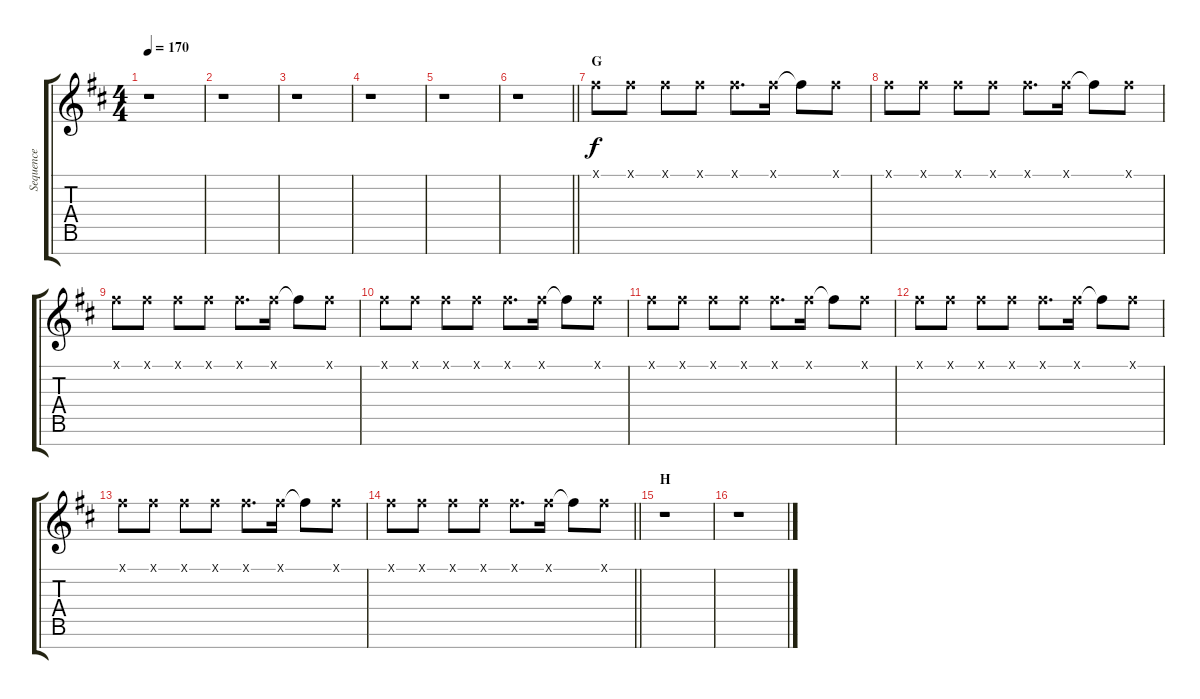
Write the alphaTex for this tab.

\track ("Sequence" "Sequence") {instrument lead2sawtooth}
\staff {score tabs}
\tuning (E5 B4 G4 D4 A3 E3 B2) {hide}
\ts (4 4)
\tempo 170
\clef g2
\ks d
r.1{dy f} |
r.1 |
r.1 |
r.1 |
r.1 |
\barLineRight lightlight
r.1 |
\section ("" "G")
2.1{x}.8 2.1{x}.8 2.1{x}.8 2.1{x}.8 2.1{x}.8{d} 2.1{x}.16 2.1{t}.8 2.1{x}.8 |
2.1{x}.8 2.1{x}.8 2.1{x}.8 2.1{x}.8 2.1{x}.8{d} 2.1{x}.16 2.1{t}.8 2.1{x}.8 |
2.1{x}.8 2.1{x}.8 2.1{x}.8 2.1{x}.8 2.1{x}.8{d} 2.1{x}.16 2.1{t}.8 2.1{x}.8 |
2.1{x}.8 2.1{x}.8 2.1{x}.8 2.1{x}.8 2.1{x}.8{d} 2.1{x}.16 2.1{t}.8 2.1{x}.8 |
2.1{x}.8 2.1{x}.8 2.1{x}.8 2.1{x}.8 2.1{x}.8{d} 2.1{x}.16 2.1{t}.8 2.1{x}.8 |
2.1{x}.8 2.1{x}.8 2.1{x}.8 2.1{x}.8 2.1{x}.8{d} 2.1{x}.16 2.1{t}.8 2.1{x}.8 |
2.1{x}.8 2.1{x}.8 2.1{x}.8 2.1{x}.8 2.1{x}.8{d} 2.1{x}.16 2.1{t}.8 2.1{x}.8 |
\barLineRight lightlight
2.1{x}.8 2.1{x}.8 2.1{x}.8 2.1{x}.8 2.1{x}.8{d} 2.1{x}.16 2.1{t}.8 2.1{x}.8 |
\section ("" "H")
r.1 |
r.1
